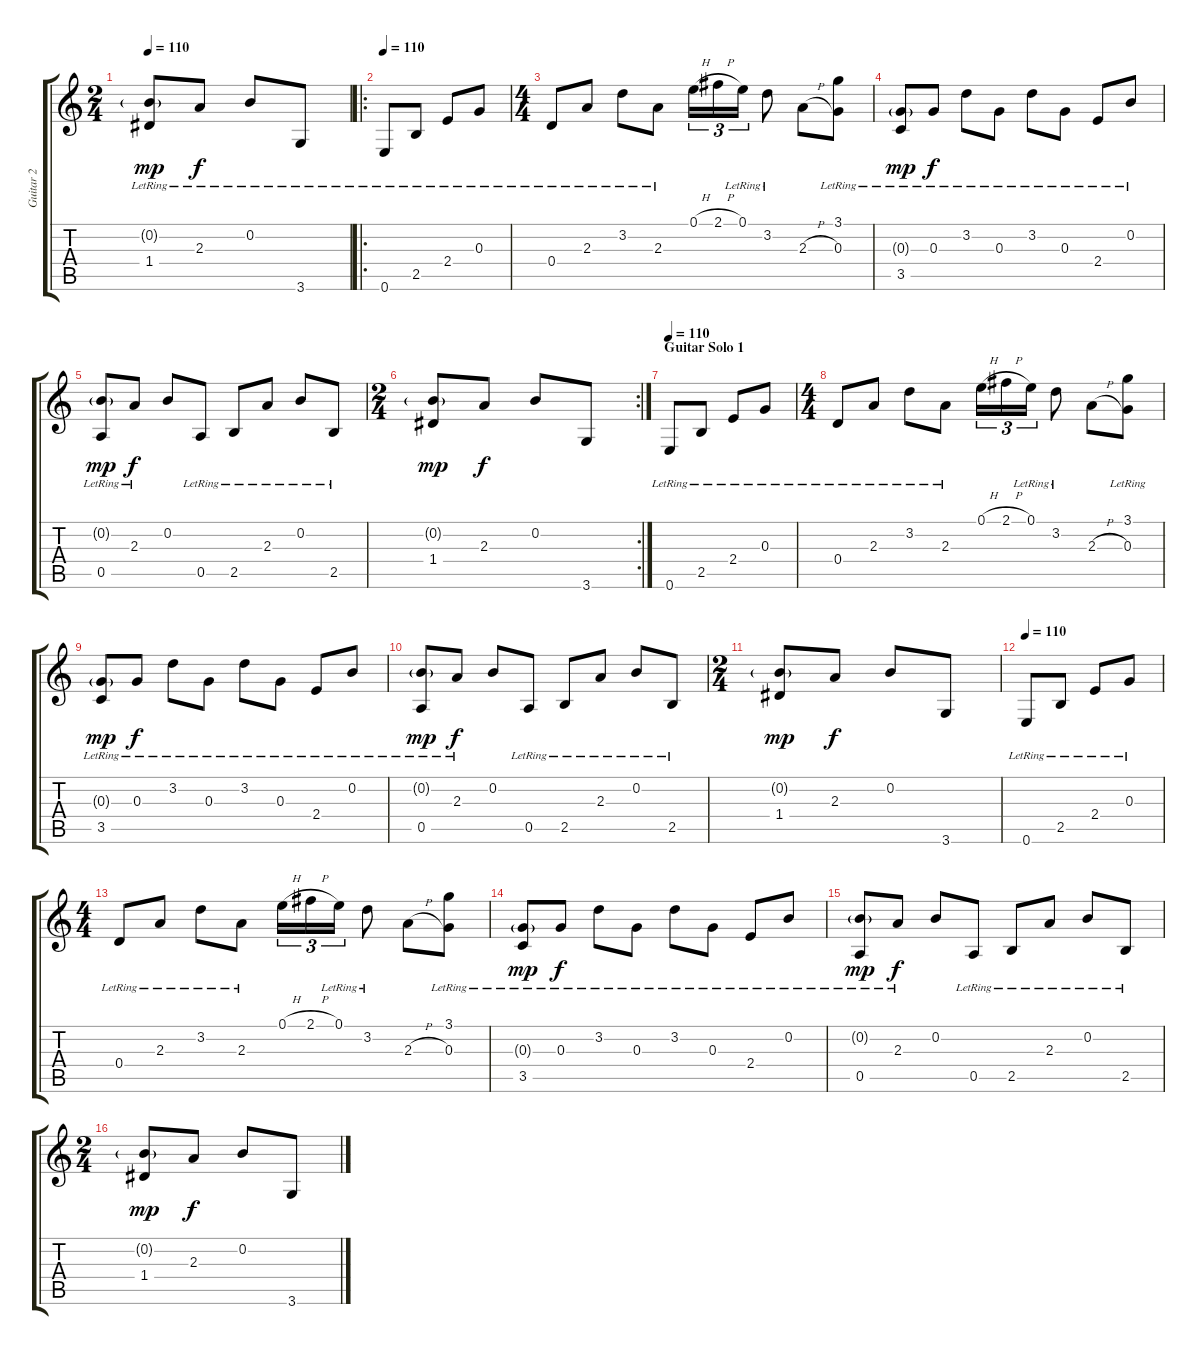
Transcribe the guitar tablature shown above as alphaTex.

\track ("Guitar 2" "Guitar 2") {instrument distortionguitar}
\staff {score tabs}
\tuning (E4 B3 G3 D3 A2 E2) {hide}
\ts (2 4)
\tempo 110
\clef g2
\ks c
(0.2{g lr} 1.4{lr}).8{dy mp} 2.3{lr}.8{dy f} 0.2{lr}.8 3.6{lr}.8 |
\ro
\tempo 110
0.6{lr}.8{instrument acousticguitarnylon} 2.5{lr}.8 2.4{lr}.8 0.3{lr}.8 |
\ts (4 4)
0.4{lr}.8 2.3{lr}.8 3.2{lr}.8 2.3{lr}.8 0.1{h}.16{tu (3 2)} 2.1{h}.16{tu (3 2)} 0.1{lr}.16{tu (3 2)} 3.2{lr}.8 2.3{h}.8 (3.1{lr} 0.3{lr}).8 |
(0.3{g lr} 3.5{lr}).8{dy mp} 0.3{lr}.8{dy f} 3.2{lr}.8 0.3{lr}.8 3.2{lr}.8 0.3{lr}.8 2.4{lr}.8 0.2{lr}.8 |
(0.2{g lr} 0.5{lr}).8{dy mp} 2.3{lr}.8{dy f} 0.2.8 0.5{lr}.8 2.5{lr}.8 2.3{lr}.8 0.2{lr}.8 2.5{lr}.8 |
\rc 2
\ts (2 4)
(0.2{g} 1.4).8{dy mp} 2.3.8{dy f} 0.2.8 3.6.8 |
\section ("" "Guitar Solo 1")
\tempo 110
0.6{lr}.8{instrument acousticguitarnylon} 2.5{lr}.8 2.4{lr}.8 0.3{lr}.8 |
\ts (4 4)
0.4{lr}.8 2.3{lr}.8 3.2{lr}.8 2.3{lr}.8 0.1{h}.16{tu (3 2)} 2.1{h}.16{tu (3 2)} 0.1{lr}.16{tu (3 2)} 3.2{lr}.8 2.3{h}.8 (3.1{lr} 0.3{lr}).8 |
(0.3{g lr} 3.5{lr}).8{dy mp} 0.3{lr}.8{dy f} 3.2{lr}.8 0.3{lr}.8 3.2{lr}.8 0.3{lr}.8 2.4{lr}.8 0.2{lr}.8 |
(0.2{g lr} 0.5{lr}).8{dy mp} 2.3{lr}.8{dy f} 0.2.8 0.5{lr}.8 2.5{lr}.8 2.3{lr}.8 0.2{lr}.8 2.5{lr}.8 |
\ts (2 4)
(0.2{g} 1.4).8{dy mp} 2.3.8{dy f} 0.2.8 3.6.8 |
\tempo 110
0.6{lr}.8{instrument acousticguitarnylon} 2.5{lr}.8 2.4{lr}.8 0.3{lr}.8 |
\ts (4 4)
0.4{lr}.8 2.3{lr}.8 3.2{lr}.8 2.3{lr}.8 0.1{h}.16{tu (3 2)} 2.1{h}.16{tu (3 2)} 0.1{lr}.16{tu (3 2)} 3.2{lr}.8 2.3{h}.8 (3.1{lr} 0.3{lr}).8 |
(0.3{g lr} 3.5{lr}).8{dy mp} 0.3{lr}.8{dy f} 3.2{lr}.8 0.3{lr}.8 3.2{lr}.8 0.3{lr}.8 2.4{lr}.8 0.2{lr}.8 |
(0.2{g lr} 0.5{lr}).8{dy mp} 2.3{lr}.8{dy f} 0.2.8 0.5{lr}.8 2.5{lr}.8 2.3{lr}.8 0.2{lr}.8 2.5{lr}.8 |
\ts (2 4)
(0.2{g} 1.4).8{dy mp} 2.3.8{dy f} 0.2.8 3.6.8
